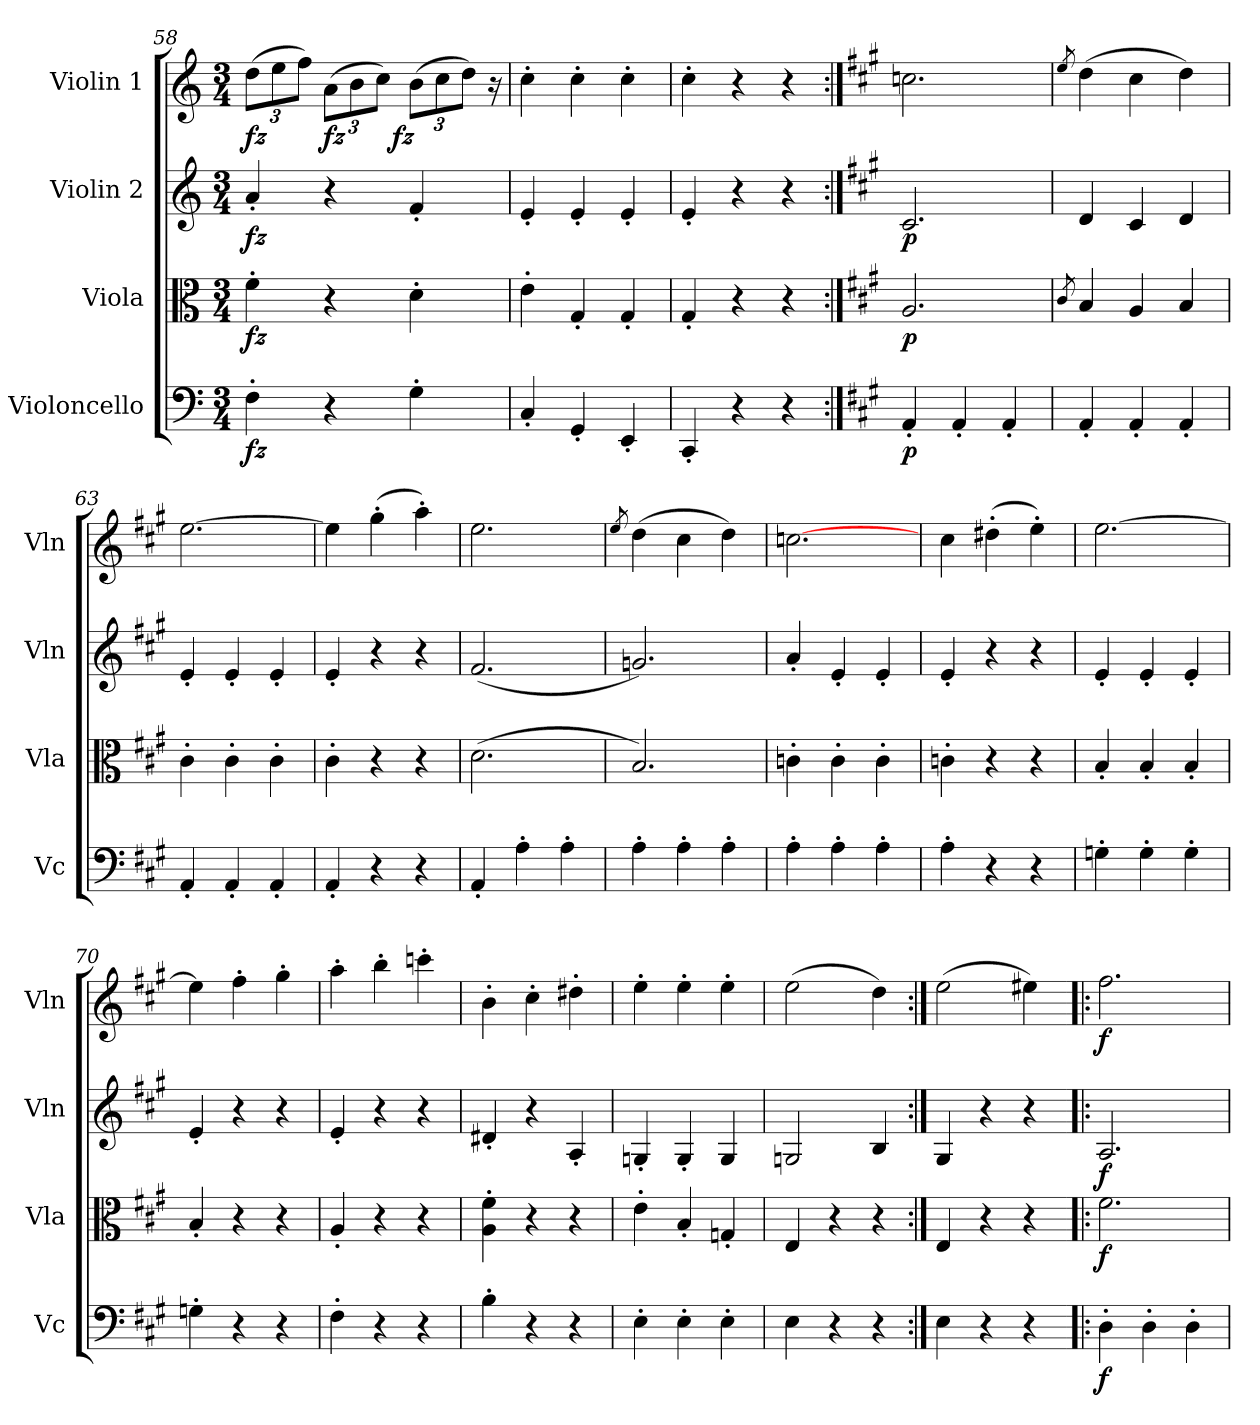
**kern	**dynam	**kern	**dynam	**kern	**dynam	**kern	**dynam
*part4	*part4	*part3	*part3	*part2	*part2	*part1	*part1
*staff4	*staff4	*staff3	*staff3	*staff2	*staff2	*staff1	*staff1
*I"Violoncello	*	*I"Viola	*	*I"Violin 2	*	*I"Violin 1	*
*I'Vc	*	*I'Vla	*	*I'Vln	*	*I'Vln	*
*clefF4	*	*clefC3	*	*clefG2	*	*clefG2	*
*k[]	*	*k[]	*	*k[]	*	*k[]	*
*C:	*	*C:	*	*C:	*	*C:	*
*M3/4	*	*M3/4	*	*M3/4	*	*M3/4	*
=58	=58	=58	=58	=58	=58	=58	=58
!	!LO:DY:b	!	!LO:DY:b	!	!LO:DY:b	!	!LO:DY:b
*	*	*	*	*	*	*^	*
4F'>\	fz	4f'>\	fz	4a'</	fz	(12dd\L	3ryy	fz
.	.	.	.	.	.	12ee\	.	.
.	.	.	.	.	.	12ff\J)	.	.
!	!	!	!	!	!	!	!	!LO:DY:b
4r	.	4r	.	4r	.	(12a\L	.	fz
.	.	.	.	.	.	12b\	12.ryy	.
.	.	.	.	.	.	12cc\J)	.	.
!	!	!	!	!	!	!	!	!LO:DY:b
.	.	.	.	.	.	.	24ryy	fz
4G'>\	.	4d'>\	.	4f'</	.	(12b\L	4ryy	.
.	.	.	.	.	.	12cc\	.	.
.	.	.	.	.	.	12dd\J)	.	.
16ryy	.	16ryy	.	16ryy	.	16r	16ryy	.
*	*	*	*	*	*	*v	*v	*
=59	=59	=59	=59	=59	=59	=59	=59
4C'</	.	4e'>\	.	4e'</	.	4cc'>\	.
4GG'</	.	4G'</	.	4e'</	.	4cc'>\	.
4EE'</	.	4G'</	.	4e'</	.	4cc'>\	.
=60	=60	=60	=60	=60	=60	=60	=60
4CC'</	.	4G'</	.	4e'</	.	4cc'>\	.
4r	.	4r	.	4r	.	4r	.
4r	.	4r	.	4r	.	4r	.
=61:|!	=61:|!	=61:|!	=61:|!	=61:|!	=61:|!	=61:|!	=61:|!
*k[f#c#g#]	*	*k[f#c#g#]	*	*k[f#c#g#]	*	*k[f#c#g#]	*
*A:	*	*A:	*	*A:	*	*A:	*
!	!LO:DY:b	!	!LO:DY:b	!	!LO:DY:b	!	!
4AA'</	p	2.A/	p	2.c#/	p	2.ccn\	.
4AA'</	.	.	.	.	.	.	.
4AA'</	.	.	.	.	.	.	.
=62	=62	=62	=62	=62	=62	=62	=62
.	.	8qc#/	.	.	.	8qee/	.
4AA'</	.	4B/	.	4d/	.	(4dd\	.
4AA'</	.	4A/	.	4c#/	.	4cc#\	.
4AA'</	.	4B/	.	4d/	.	4dd\)	.
=63	=63	=63	=63	=63	=63	=63	=63
4AA'</	.	4c#'>\	.	4e'</	.	[2.ee\	.
4AA'</	.	4c#'>\	.	4e'</	.	.	.
4AA'</	.	4c#'>\	.	4e'</	.	.	.
=64	=64	=64	=64	=64	=64	=64	=64
4AA'</	.	4c#'>\	.	4e'</	.	4ee\]	.
4r	.	4r	.	4r	.	(4gg#'>\	.
4r	.	4r	.	4r	.	4aa'>\)	.
=65	=65	=65	=65	=65	=65	=65	=65
4AA'</	.	(2.d\	.	(2.f#/	.	2.ee\	.
4A'>\	.	.	.	.	.	.	.
4A'>\	.	.	.	.	.	.	.
=66	=66	=66	=66	=66	=66	=66	=66
.	.	.	.	.	.	8qee/	.
4A'>\	.	2.B/)	.	2.gn/)	.	(4dd\	.
4A'>\	.	.	.	.	.	4cc#\	.
4A'>\	.	.	.	.	.	4dd\)	.
=67	=67	=67	=67	=67	=67	=67	=67
4A'>\	.	4cn'>\	.	4a'</	.	[2.ccn\	.
4A'>\	.	4c'>\	.	4e'</	.	.	.
4A'>\	.	4c'>\	.	4e'</	.	.	.
=68	=68	=68	=68	=68	=68	=68	=68
4A'>\	.	4cn'>\	.	4e'</	.	4cc#\	.
4r	.	4r	.	4r	.	(4dd#X'>\	.
4r	.	4r	.	4r	.	4ee'>\)	.
=69	=69	=69	=69	=69	=69	=69	=69
4Gn'>\	.	4B'</	.	4e'</	.	[2.ee\	.
4G'>\	.	4B'</	.	4e'</	.	.	.
4G'>\	.	4B'</	.	4e'</	.	.	.
=70	=70	=70	=70	=70	=70	=70	=70
4Gn'>\	.	4B'</	.	4e'</	.	4ee\]	.
4r	.	4r	.	4r	.	4ff#'>\	.
4r	.	4r	.	4r	.	4gg#'>\	.
=71	=71	=71	=71	=71	=71	=71	=71
4F#'>\	.	4A'</	.	4e'</	.	4aa'>\	.
4r	.	4r	.	4r	.	4bb'>\	.
4r	.	4r	.	4r	.	4cccn'>\	.
=72	=72	=72	=72	=72	=72	=72	=72
4B'>\	.	4A\'> 4f#\'>	.	4d#X'</	.	4b'>\	.
4r	.	4r	.	4r	.	4cc#'>\	.
4r	.	4r	.	4A'</	.	4dd#X'>\	.
=73	=73	=73	=73	=73	=73	=73	=73
4E'>\	.	4e'>\	.	4Gn'</	.	4ee'>\	.
4E'>\	.	4B'</	.	4G'</	.	4ee'>\	.
4E'>\	.	4Gn'</	.	4G/	.	4ee'>\	.
=74	=74	=74	=74	=74	=74	=74	=74
4E\	.	4E/	.	2Gn/	.	(2ee\	.
4r	.	4r	.	.	.	.	.
4r	.	4r	.	4B/	.	4dd\)	.
=75:|!	=75:|!	=75:|!	=75:|!	=75:|!	=75:|!	=75:|!	=75:|!
4E\	.	4E/	.	4G#/	.	(2ee\	.
4r	.	4r	.	4r	.	.	.
4r	.	4r	.	4r	.	4ee#X\)	.
=76!|:	=76!|:	=76!|:	=76!|:	=76!|:	=76!|:	=76!|:	=76!|:
!	!LO:DY:b	!	!LO:DY:b	!	!LO:DY:b	!	!LO:DY:b
4D'>\	f	2.f#\	f	2.A/	f	2.ff#\	f
4D'>\	.	.	.	.	.	.	.
4D'>\	.	.	.	.	.	.	.
=	=	=	=	=	=	=	=
*-	*-	*-	*-	*-	*-	*-	*-
